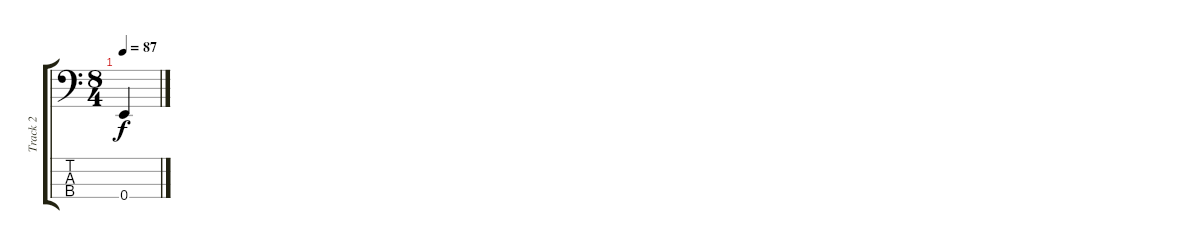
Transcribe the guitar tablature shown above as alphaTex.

\track ("Track 2" "Track 2") {instrument slapbass1}
\staff {score tabs}
\tuning (G2 D2 A1 E1) {hide}
\ts (8 4)
\tempo 87
\clef f4
\ks c
0.4.4{dy f}
